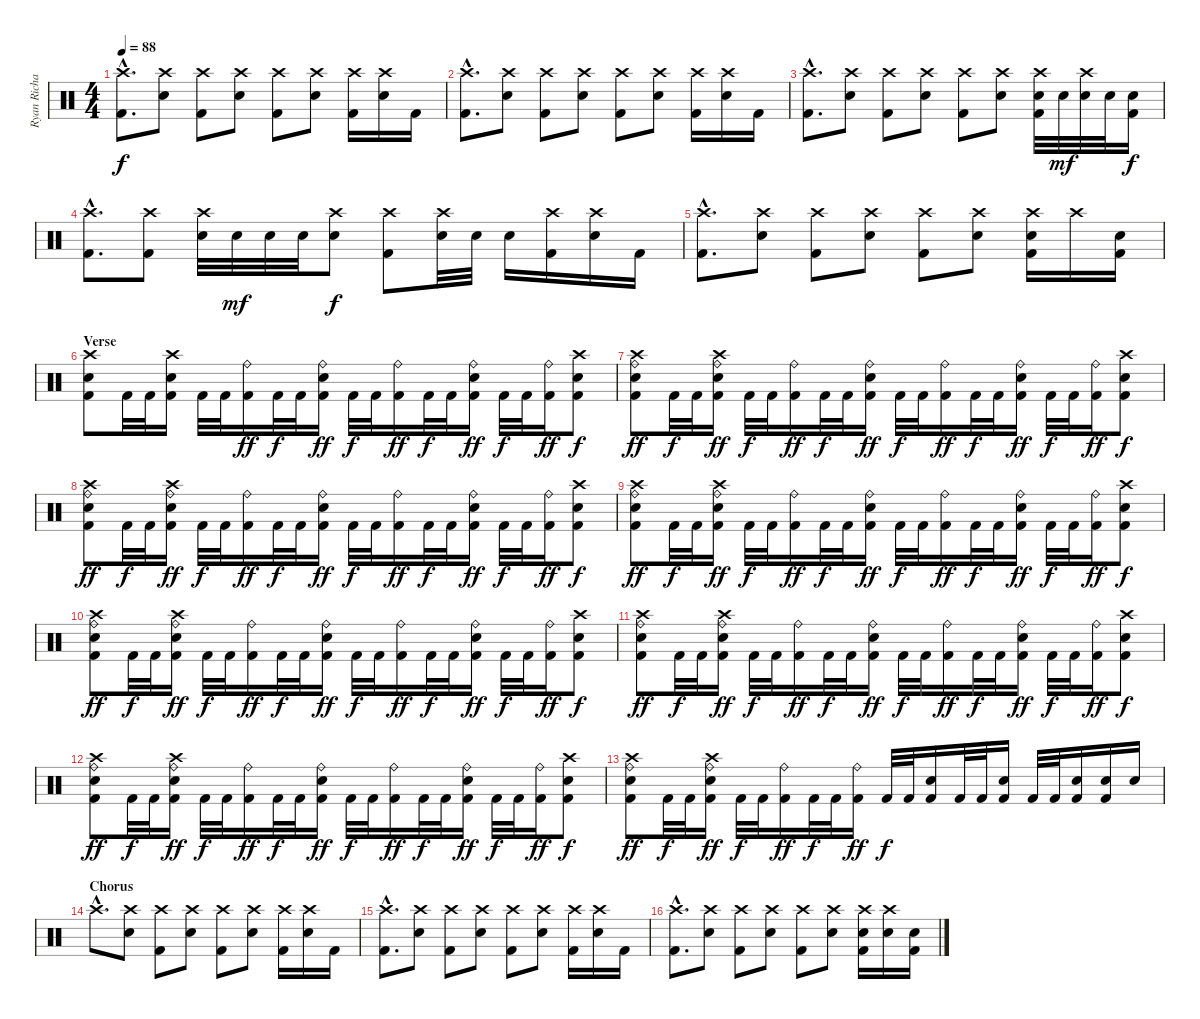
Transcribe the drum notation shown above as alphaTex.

\track ("Ryan Richards" "Ryan Richa") {instrument percussion}
\staff {score}
\articulation defaults
\ts (4 4)
\tempo 88
\clef neutral
\ks c
("Crash high (hit)"{hac} "Kick (hit) 2"{hac}).8{d dy f} ("Crash high (hit)" "Snare (hit) 2").8 ("Crash high (hit)" "Kick (hit) 2").8 ("Crash high (hit)" "Snare (hit) 2").8 ("Crash high (hit)" "Kick (hit) 2").8 ("Crash high (hit)" "Snare (hit) 2").8 ("Crash high (hit)" "Kick (hit) 2").16 ("Crash high (hit)" "Snare (hit) 2").16 "Kick (hit) 2".16 |
("Crash high (hit)"{hac} "Kick (hit) 2"{hac}).8{d} ("Crash high (hit)" "Snare (hit) 2").8 ("Crash high (hit)" "Kick (hit) 2").8 ("Crash high (hit)" "Snare (hit) 2").8 ("Crash high (hit)" "Kick (hit) 2").8 ("Crash high (hit)" "Snare (hit) 2").8 ("Crash high (hit)" "Kick (hit) 2").16 ("Crash high (hit)" "Snare (hit) 2").16 "Kick (hit) 2".16 |
("Crash high (hit)"{hac} "Kick (hit) 2"{hac}).8{d} ("Crash high (hit)" "Snare (hit) 2").8 ("Crash high (hit)" "Kick (hit) 2").8 ("Crash high (hit)" "Snare (hit) 2").8 ("Crash high (hit)" "Kick (hit) 2").8 ("Crash high (hit)" "Snare (hit) 2").8 ("Crash high (hit)" "Snare (hit) 2" "Kick (hit) 2").32 "Snare (hit) 2".32{dy mf} ("Crash high (hit)" "Snare (hit) 2").32 "Snare (hit) 2".32 ("Snare (hit) 2" "Kick (hit) 2").16{dy f} |
("Crash high (hit)"{hac} "Kick (hit) 2"{hac}).8{d} ("Crash high (hit)" "Kick (hit) 2").8 ("Crash high (hit)" "Snare (hit) 2").32 "Snare (hit) 2".32{dy mf} "Snare (hit) 2".32 "Snare (hit) 2".32 ("Crash high (hit)" "Snare (hit) 2").8{dy f} ("Crash high (hit)" "Kick (hit) 2").8 ("Crash high (hit)" "Snare (hit) 2").32 "Snare (hit) 2".32 "Snare (hit) 2".16 ("Crash high (hit)" "Kick (hit) 2").16 ("Crash high (hit)" "Snare (hit) 2").16 "Kick (hit) 2".16 |
("Crash high (hit)"{hac} "Kick (hit) 2"{hac}).8{d} ("Crash high (hit)" "Snare (hit) 2").8 ("Crash high (hit)" "Kick (hit) 2").8 ("Crash high (hit)" "Snare (hit) 2").8 ("Crash high (hit)" "Kick (hit) 2").8 ("Crash high (hit)" "Snare (hit) 2").8 ("Crash high (hit)" "Snare (hit) 2" "Kick (hit) 2").16 "Crash high (hit)".16 ("Snare (hit) 2" "Kick (hit) 2").16 |
\section ("" "Verse")
("Crash high (hit)" "Snare (hit) 2" "Kick (hit) 2").8{volume 13} "Kick (hit) 2".32 "Kick (hit) 2".32 ("Crash high (hit)" "Snare (hit) 2" "Kick (hit) 2").16 "Kick (hit) 2".32 "Kick (hit) 2".32 ("Ride (bell)" "Kick (hit) 2").16{dy ff} "Kick (hit) 2".32{dy f} "Kick (hit) 2".32 ("Snare (hit) 2" "Ride (bell)" "Kick (hit) 2").16{dy ff} "Kick (hit) 2".32{dy f} "Kick (hit) 2".32 ("Ride (bell)" "Kick (hit) 2").16{dy ff} "Kick (hit) 2".32{dy f} "Kick (hit) 2".32 ("Snare (hit) 2" "Ride (bell)" "Kick (hit) 2").16{dy ff} "Kick (hit) 2".32{dy f} "Kick (hit) 2".32 ("Ride (bell)" "Kick (hit) 2").16{dy ff} ("Crash high (hit)" "Snare (hit) 2" "Kick (hit) 2").8{dy f} |
("Crash high (hit)" "Snare (hit) 2" "Ride (bell)" "Kick (hit) 2").8{dy ff} "Kick (hit) 2".32{dy f} "Kick (hit) 2".32 ("Crash high (hit)" "Snare (hit) 2" "Ride (bell)" "Kick (hit) 2").16{dy ff} "Kick (hit) 2".32{dy f} "Kick (hit) 2".32 ("Ride (bell)" "Kick (hit) 2").16{dy ff} "Kick (hit) 2".32{dy f} "Kick (hit) 2".32 ("Snare (hit) 2" "Ride (bell)" "Kick (hit) 2").16{dy ff} "Kick (hit) 2".32{dy f} "Kick (hit) 2".32 ("Ride (bell)" "Kick (hit) 2").16{dy ff} "Kick (hit) 2".32{dy f} "Kick (hit) 2".32 ("Snare (hit) 2" "Ride (bell)" "Kick (hit) 2").16{dy ff} "Kick (hit) 2".32{dy f} "Kick (hit) 2".32 ("Ride (bell)" "Kick (hit) 2").16{dy ff} ("Crash high (hit)" "Snare (hit) 2" "Kick (hit) 2").8{dy f} |
("Crash high (hit)" "Snare (hit) 2" "Ride (bell)" "Kick (hit) 2").8{dy ff} "Kick (hit) 2".32{dy f} "Kick (hit) 2".32 ("Crash high (hit)" "Snare (hit) 2" "Ride (bell)" "Kick (hit) 2").16{dy ff} "Kick (hit) 2".32{dy f} "Kick (hit) 2".32 ("Ride (bell)" "Kick (hit) 2").16{dy ff} "Kick (hit) 2".32{dy f} "Kick (hit) 2".32 ("Snare (hit) 2" "Ride (bell)" "Kick (hit) 2").16{dy ff} "Kick (hit) 2".32{dy f} "Kick (hit) 2".32 ("Ride (bell)" "Kick (hit) 2").16{dy ff} "Kick (hit) 2".32{dy f} "Kick (hit) 2".32 ("Snare (hit) 2" "Ride (bell)" "Kick (hit) 2").16{dy ff} "Kick (hit) 2".32{dy f} "Kick (hit) 2".32 ("Ride (bell)" "Kick (hit) 2").16{dy ff} ("Crash high (hit)" "Snare (hit) 2" "Kick (hit) 2").8{dy f} |
("Crash high (hit)" "Snare (hit) 2" "Ride (bell)" "Kick (hit) 2").8{dy ff} "Kick (hit) 2".32{dy f} "Kick (hit) 2".32 ("Crash high (hit)" "Snare (hit) 2" "Ride (bell)" "Kick (hit) 2").16{dy ff} "Kick (hit) 2".32{dy f} "Kick (hit) 2".32 ("Ride (bell)" "Kick (hit) 2").16{dy ff} "Kick (hit) 2".32{dy f} "Kick (hit) 2".32 ("Snare (hit) 2" "Ride (bell)" "Kick (hit) 2").16{dy ff} "Kick (hit) 2".32{dy f} "Kick (hit) 2".32 ("Ride (bell)" "Kick (hit) 2").16{dy ff} "Kick (hit) 2".32{dy f} "Kick (hit) 2".32 ("Snare (hit) 2" "Ride (bell)" "Kick (hit) 2").16{dy ff} "Kick (hit) 2".32{dy f} "Kick (hit) 2".32 ("Ride (bell)" "Kick (hit) 2").16{dy ff} ("Crash high (hit)" "Snare (hit) 2" "Kick (hit) 2").8{dy f} |
("Crash high (hit)" "Snare (hit) 2" "Ride (bell)" "Kick (hit) 2").8{dy ff} "Kick (hit) 2".32{dy f} "Kick (hit) 2".32 ("Crash high (hit)" "Snare (hit) 2" "Ride (bell)" "Kick (hit) 2").16{dy ff} "Kick (hit) 2".32{dy f} "Kick (hit) 2".32 ("Ride (bell)" "Kick (hit) 2").16{dy ff} "Kick (hit) 2".32{dy f} "Kick (hit) 2".32 ("Snare (hit) 2" "Ride (bell)" "Kick (hit) 2").16{dy ff} "Kick (hit) 2".32{dy f} "Kick (hit) 2".32 ("Ride (bell)" "Kick (hit) 2").16{dy ff} "Kick (hit) 2".32{dy f} "Kick (hit) 2".32 ("Snare (hit) 2" "Ride (bell)" "Kick (hit) 2").16{dy ff} "Kick (hit) 2".32{dy f} "Kick (hit) 2".32 ("Ride (bell)" "Kick (hit) 2").16{dy ff} ("Crash high (hit)" "Snare (hit) 2" "Kick (hit) 2").8{dy f} |
("Crash high (hit)" "Snare (hit) 2" "Ride (bell)" "Kick (hit) 2").8{dy ff} "Kick (hit) 2".32{dy f} "Kick (hit) 2".32 ("Crash high (hit)" "Snare (hit) 2" "Ride (bell)" "Kick (hit) 2").16{dy ff} "Kick (hit) 2".32{dy f} "Kick (hit) 2".32 ("Ride (bell)" "Kick (hit) 2").16{dy ff} "Kick (hit) 2".32{dy f} "Kick (hit) 2".32 ("Snare (hit) 2" "Ride (bell)" "Kick (hit) 2").16{dy ff} "Kick (hit) 2".32{dy f} "Kick (hit) 2".32 ("Ride (bell)" "Kick (hit) 2").16{dy ff} "Kick (hit) 2".32{dy f} "Kick (hit) 2".32 ("Snare (hit) 2" "Ride (bell)" "Kick (hit) 2").16{dy ff} "Kick (hit) 2".32{dy f} "Kick (hit) 2".32 ("Ride (bell)" "Kick (hit) 2").16{dy ff} ("Crash high (hit)" "Snare (hit) 2" "Kick (hit) 2").8{dy f} |
("Crash high (hit)" "Snare (hit) 2" "Ride (bell)" "Kick (hit) 2").8{dy ff} "Kick (hit) 2".32{dy f} "Kick (hit) 2".32 ("Crash high (hit)" "Snare (hit) 2" "Ride (bell)" "Kick (hit) 2").16{dy ff} "Kick (hit) 2".32{dy f} "Kick (hit) 2".32 ("Ride (bell)" "Kick (hit) 2").16{dy ff} "Kick (hit) 2".32{dy f} "Kick (hit) 2".32 ("Snare (hit) 2" "Ride (bell)" "Kick (hit) 2").16{dy ff} "Kick (hit) 2".32{dy f} "Kick (hit) 2".32 ("Ride (bell)" "Kick (hit) 2").16{dy ff} "Kick (hit) 2".32{dy f} "Kick (hit) 2".32 ("Snare (hit) 2" "Ride (bell)" "Kick (hit) 2").16{dy ff} "Kick (hit) 2".32{dy f} "Kick (hit) 2".32 ("Ride (bell)" "Kick (hit) 2").16{dy ff} ("Crash high (hit)" "Snare (hit) 2" "Kick (hit) 2").8{dy f} |
("Crash high (hit)" "Snare (hit) 2" "Ride (bell)" "Kick (hit) 2").8{dy ff} "Kick (hit) 2".32{dy f} "Kick (hit) 2".32 ("Crash high (hit)" "Snare (hit) 2" "Ride (bell)" "Kick (hit) 2").16{dy ff} "Kick (hit) 2".32{dy f} "Kick (hit) 2".32 ("Ride (bell)" "Kick (hit) 2").16{dy ff} "Kick (hit) 2".32{dy f} "Kick (hit) 2".32 ("Ride (bell)" "Kick (hit) 2").16{dy ff} "Kick (hit) 2".32{dy f} "Kick (hit) 2".32 ("Snare (hit) 2" "Kick (hit) 2").16 "Kick (hit) 2".32 "Kick (hit) 2".32 ("Snare (hit) 2" "Kick (hit) 2").16 "Kick (hit) 2".32 "Kick (hit) 2".32 ("Snare (hit) 2" "Kick (hit) 2").16 ("Snare (hit) 2" "Kick (hit) 2").16 "Snare (hit) 2".16 |
\section ("" "Chorus")
"Crash high (hit)"{hac}.8{d volume 14} ("Crash high (hit)" "Snare (hit) 2").8 ("Crash high (hit)" "Kick (hit) 2").8 ("Crash high (hit)" "Snare (hit) 2").8 ("Crash high (hit)" "Kick (hit) 2").8 ("Crash high (hit)" "Snare (hit) 2").8 ("Crash high (hit)" "Kick (hit) 2").16 ("Crash high (hit)" "Snare (hit) 2").16 "Kick (hit) 2".16 |
("Crash high (hit)"{hac} "Kick (hit) 2"{hac}).8{d} ("Crash high (hit)" "Snare (hit) 2").8 ("Crash high (hit)" "Kick (hit) 2").8 ("Crash high (hit)" "Snare (hit) 2").8 ("Crash high (hit)" "Kick (hit) 2").8 ("Crash high (hit)" "Snare (hit) 2").8 ("Crash high (hit)" "Kick (hit) 2").16 ("Crash high (hit)" "Snare (hit) 2").16 "Kick (hit) 2".16 |
("Crash high (hit)"{hac} "Kick (hit) 2"{hac}).8{d} ("Crash high (hit)" "Snare (hit) 2").8 ("Crash high (hit)" "Kick (hit) 2").8 ("Crash high (hit)" "Snare (hit) 2").8 ("Crash high (hit)" "Kick (hit) 2").8 ("Crash high (hit)" "Snare (hit) 2").8 ("Crash high (hit)" "Snare (hit) 2" "Kick (hit) 2").16 ("Crash high (hit)" "Snare (hit) 2").16 ("Snare (hit) 2" "Kick (hit) 2").16
